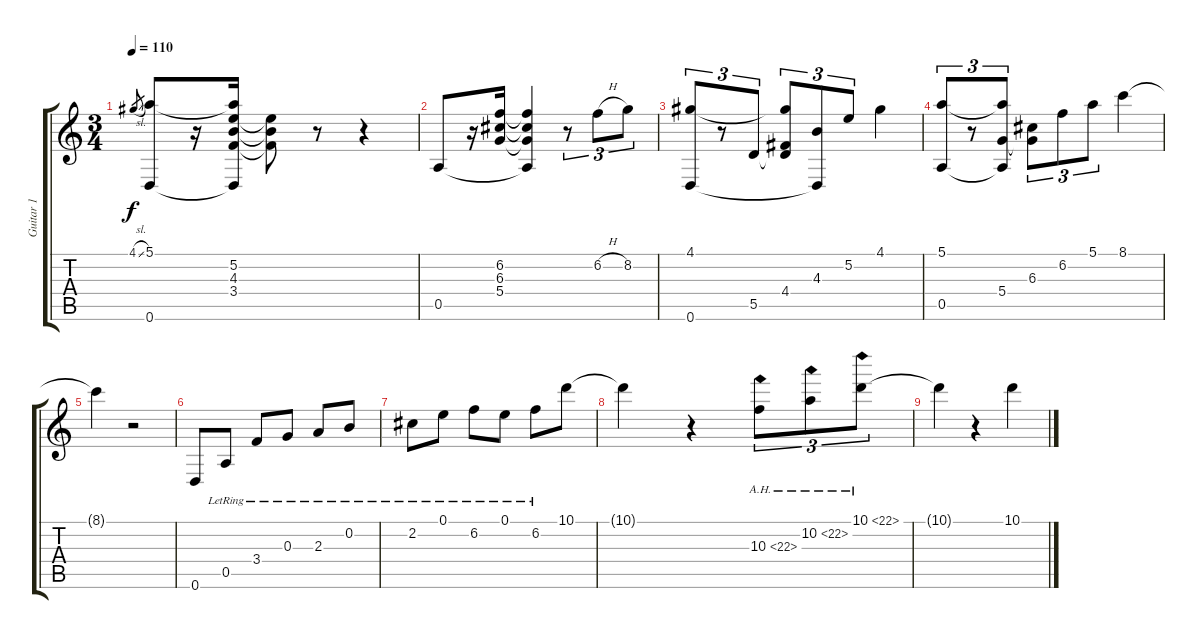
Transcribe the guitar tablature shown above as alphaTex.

\track ("Guitar 1" "Guitar 1") {instrument acousticguitarsteel}
\staff {score tabs}
\tuning (E4 B3 G3 D3 A2 D2) {hide}
\ts (3 4)
\tempo 110
\clef g2
\ks c
4.1{sl}.8{gr dy f} (5.1 0.6).8 r.16 (5.1{t} 5.2 4.3 3.4 0.6{t}).16 (5.2{t} 4.3{t} 3.4{t}).8 r.8 r.4 |
0.5.8 r.16 (6.2 6.3 5.4).16 (6.2{t} 6.3{t} 5.4{t} 0.5{t}).4 r.8{tu (3 2)} 6.2{h}.8{tu (3 2)} 8.2.8{tu (3 2)} |
(4.1 0.6).8{tu (3 2)} r.8{tu (3 2)} 5.5.8{tu (3 2)} (4.1{t} 4.4 5.5{t}).8{tu (3 2)} (4.3 0.6{t}).8{tu (3 2)} 5.2.8{tu (3 2)} 4.1.4 |
(5.1 0.5).8{tu (3 2)} r.8{tu (3 2)} (5.1{t} 5.4 0.5{t}).8{tu (3 2)} (6.3 5.4{t}).8{tu (3 2)} 6.2.8{tu (3 2)} 5.1.8{tu (3 2)} 8.1.4 |
8.1{t}.4 r.2 |
0.6.8 0.5{lr}.8 3.4{lr}.8 0.3{lr}.8 2.3{lr}.8 0.2{lr}.8 |
2.2{lr}.8 0.1{lr}.8 6.2{lr}.8 0.1{lr}.8 6.2{lr}.8 10.1.8 |
10.1{t}.4 r.4 10.3{ah 12}.8{tu (3 2)} 10.2{ah 12}.8{tu (3 2)} 10.1{ah 12}.8{tu (3 2)} |
10.1{t}.4 r.4 10.1.4
